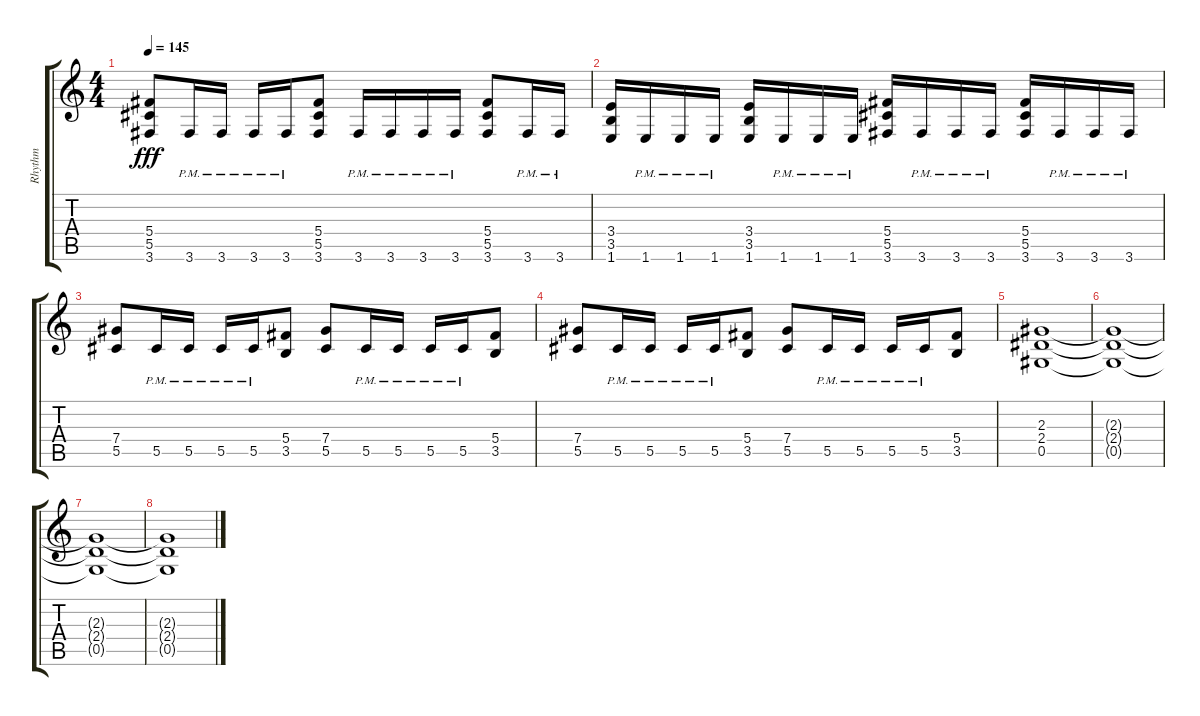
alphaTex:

\track ("Rhythm" "Rhythm") {instrument distortionguitar}
\staff {score tabs}
\tuning (Eb4 Bb3 Gb3 Db3 Ab2 Eb2) {hide}
\ts (4 4)
\tempo 145
\clef g2
\ks c
(5.4 5.5 3.6).8{dy fff} 3.6{pm}.16 3.6{pm}.16 3.6{pm}.16 3.6{pm}.16 (5.4 5.5 3.6).8 3.6{pm}.16 3.6{pm}.16 3.6{pm}.16 3.6{pm}.16 (5.4 5.5 3.6).8 3.6{pm}.16 3.6{pm}.16 |
(3.4 3.5 1.6).16 1.6{pm}.16 1.6{pm}.16 1.6{pm}.16 (3.4 3.5 1.6).16 1.6{pm}.16 1.6{pm}.16 1.6{pm}.16 (5.4 5.5 3.6).16 3.6{pm}.16 3.6{pm}.16 3.6{pm}.16 (5.4 5.5 3.6).16 3.6{pm}.16 3.6{pm}.16 3.6{pm}.16 |
(7.4 5.5).8 5.5{pm}.16 5.5{pm}.16 5.5{pm}.16 5.5{pm}.16 (5.4 3.5).8 (7.4 5.5).8 5.5{pm}.16 5.5{pm}.16 5.5{pm}.16 5.5{pm}.16 (5.4 3.5).8 |
(7.4 5.5).8 5.5{pm}.16 5.5{pm}.16 5.5{pm}.16 5.5{pm}.16 (5.4 3.5).8 (7.4 5.5).8 5.5{pm}.16 5.5{pm}.16 5.5{pm}.16 5.5{pm}.16 (5.4 3.5).8 |
(2.3 2.4 0.5).1 |
(2.3{t} 2.4{t} 0.5{t}).1 |
(2.3{t} 2.4{t} 0.5{t}).1 |
(2.3{t} 2.4{t} 0.5{t}).1
